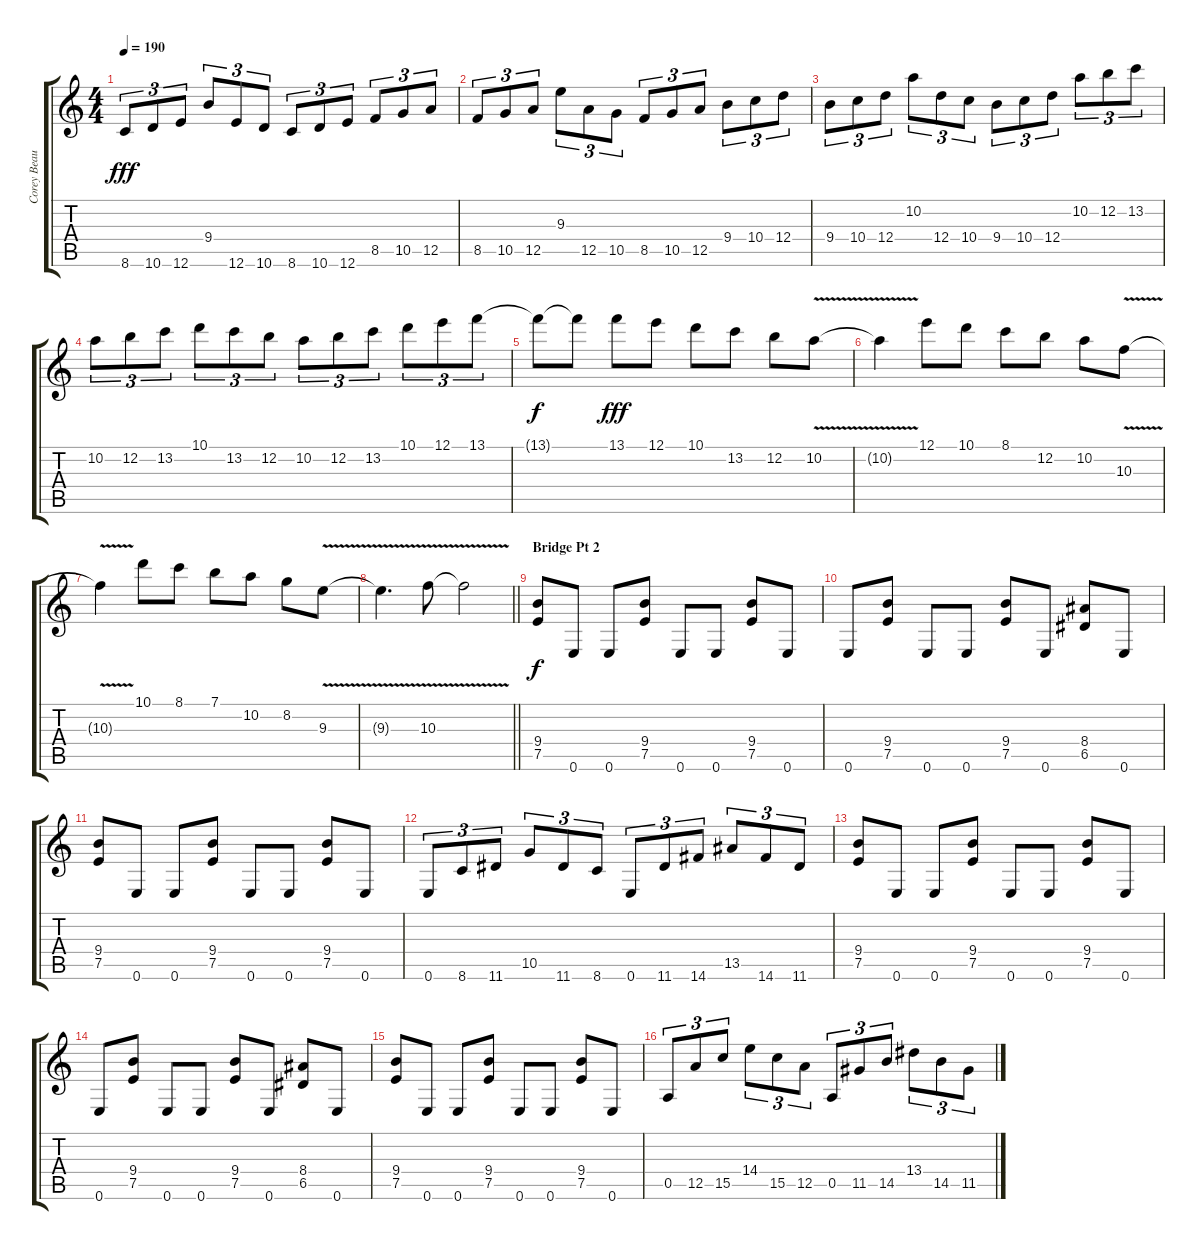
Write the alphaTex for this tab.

\track ("Corey Beaulieu" "Corey Beau") {instrument distortionguitar}
\staff {score tabs}
\tuning (E4 B3 G3 D3 A2 E2) {hide}
\ts (4 4)
\tempo 190
\clef g2
\ks c
8.6.8{tu (3 2) dy fff} 10.6.8{tu (3 2)} 12.6.8{tu (3 2)} 9.4.8{tu (3 2)} 12.6.8{tu (3 2)} 10.6.8{tu (3 2)} 8.6.8{tu (3 2)} 10.6.8{tu (3 2)} 12.6.8{tu (3 2)} 8.5.8{tu (3 2)} 10.5.8{tu (3 2)} 12.5.8{tu (3 2)} |
8.5.8{tu (3 2)} 10.5.8{tu (3 2)} 12.5.8{tu (3 2)} 9.3.8{tu (3 2)} 12.5.8{tu (3 2)} 10.5.8{tu (3 2)} 8.5.8{tu (3 2)} 10.5.8{tu (3 2)} 12.5.8{tu (3 2)} 9.4.8{tu (3 2)} 10.4.8{tu (3 2)} 12.4.8{tu (3 2)} |
9.4.8{tu (3 2)} 10.4.8{tu (3 2)} 12.4.8{tu (3 2)} 10.2.8{tu (3 2)} 12.4.8{tu (3 2)} 10.4.8{tu (3 2)} 9.4.8{tu (3 2)} 10.4.8{tu (3 2)} 12.4.8{tu (3 2)} 10.2.8{tu (3 2)} 12.2.8{tu (3 2)} 13.2.8{tu (3 2)} |
10.2.8{tu (3 2)} 12.2.8{tu (3 2)} 13.2.8{tu (3 2)} 10.1.8{tu (3 2)} 13.2.8{tu (3 2)} 12.2.8{tu (3 2)} 10.2.8{tu (3 2)} 12.2.8{tu (3 2)} 13.2.8{tu (3 2)} 10.1.8{tu (3 2)} 12.1.8{tu (3 2)} 13.1.8{tu (3 2)} |
13.1{t}.8{dy f} 13.1{t}.8 13.1.8{dy fff} 12.1.8 10.1.8 13.2.8 12.2.8 10.2{v}.8 |
10.2{t}.4 12.1.8 10.1.8 8.1.8 12.2.8 10.2.8 10.3{v}.8 |
10.3{t}.4 10.1.8 8.1.8 7.1.8 10.2.8 8.2.8 9.3{v}.8 |
\barLineRight lightlight
9.3{t}.4{d} 10.3{v}.8 10.3{t}.2 |
\section ("" "Bridge Pt 2")
(9.4 7.5).8{dy f} 0.6.8 0.6.8 (9.4 7.5).8 0.6.8 0.6.8 (9.4 7.5).8 0.6.8 |
0.6.8 (9.4 7.5).8 0.6.8 0.6.8 (9.4 7.5).8 0.6.8 (8.4 6.5).8 0.6.8 |
(9.4 7.5).8 0.6.8 0.6.8 (9.4 7.5).8 0.6.8 0.6.8 (9.4 7.5).8 0.6.8 |
0.6.8{tu (3 2)} 8.6.8{tu (3 2)} 11.6.8{tu (3 2)} 10.5.8{tu (3 2)} 11.6.8{tu (3 2)} 8.6.8{tu (3 2)} 0.6.8{tu (3 2)} 11.6.8{tu (3 2)} 14.6.8{tu (3 2)} 13.5.8{tu (3 2)} 14.6.8{tu (3 2)} 11.6.8{tu (3 2)} |
(9.4 7.5).8 0.6.8 0.6.8 (9.4 7.5).8 0.6.8 0.6.8 (9.4 7.5).8 0.6.8 |
0.6.8 (9.4 7.5).8 0.6.8 0.6.8 (9.4 7.5).8 0.6.8 (8.4 6.5).8 0.6.8 |
(9.4 7.5).8 0.6.8 0.6.8 (9.4 7.5).8 0.6.8 0.6.8 (9.4 7.5).8 0.6.8 |
0.5.8{tu (3 2)} 12.5.8{tu (3 2)} 15.5.8{tu (3 2)} 14.4.8{tu (3 2)} 15.5.8{tu (3 2)} 12.5.8{tu (3 2)} 0.5.8{tu (3 2)} 11.5.8{tu (3 2)} 14.5.8{tu (3 2)} 13.4.8{tu (3 2)} 14.5.8{tu (3 2)} 11.5.8{tu (3 2)}
